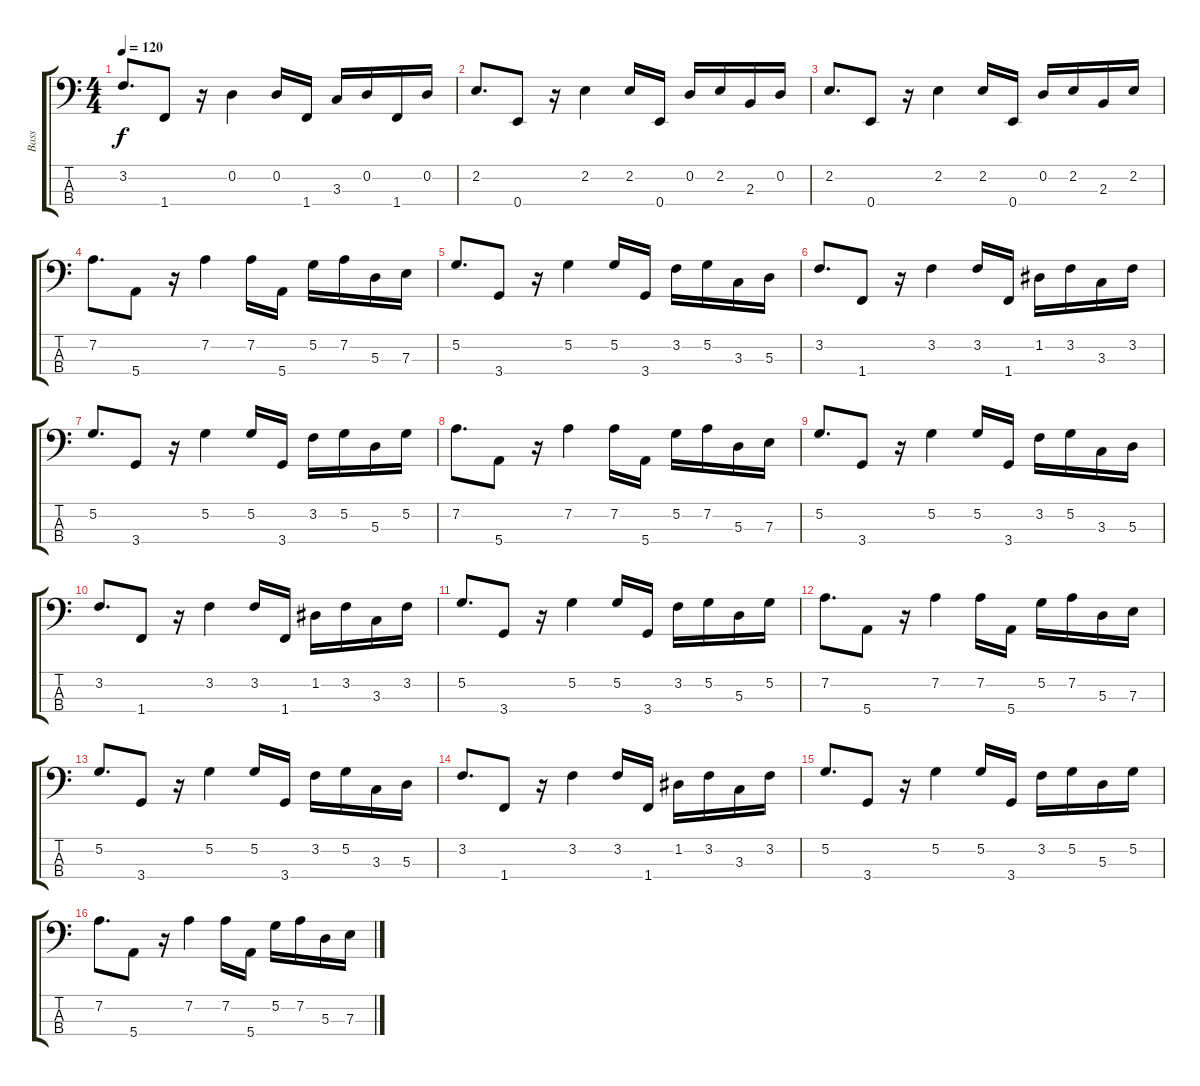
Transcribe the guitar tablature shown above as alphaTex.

\track ("Bass" "Bass") {instrument slapbass1}
\staff {score tabs}
\tuning (G2 D2 A1 E1) {hide}
\ts (4 4)
\tempo 120
\clef f4
\ks c
3.2.8{d dy f} 1.4.8 r.16 0.2.4 0.2.16 1.4.16 3.3.16 0.2.16 1.4.16 0.2.16 |
2.2.8{d} 0.4.8 r.16 2.2.4 2.2.16 0.4.16 0.2.16 2.2.16 2.3.16 0.2.16 |
2.2.8{d} 0.4.8 r.16 2.2.4 2.2.16 0.4.16 0.2.16 2.2.16 2.3.16 2.2.16 |
7.2.8{d} 5.4.8 r.16 7.2.4 7.2.16 5.4.16 5.2.16 7.2.16 5.3.16 7.3.16 |
5.2.8{d} 3.4.8 r.16 5.2.4 5.2.16 3.4.16 3.2.16 5.2.16 3.3.16 5.3.16 |
3.2.8{d} 1.4.8 r.16 3.2.4 3.2.16 1.4.16 1.2.16 3.2.16 3.3.16 3.2.16 |
5.2.8{d} 3.4.8 r.16 5.2.4 5.2.16 3.4.16 3.2.16 5.2.16 5.3.16 5.2.16 |
7.2.8{d} 5.4.8 r.16 7.2.4 7.2.16 5.4.16 5.2.16 7.2.16 5.3.16 7.3.16 |
5.2.8{d} 3.4.8 r.16 5.2.4 5.2.16 3.4.16 3.2.16 5.2.16 3.3.16 5.3.16 |
3.2.8{d} 1.4.8 r.16 3.2.4 3.2.16 1.4.16 1.2.16 3.2.16 3.3.16 3.2.16 |
5.2.8{d} 3.4.8 r.16 5.2.4 5.2.16 3.4.16 3.2.16 5.2.16 5.3.16 5.2.16 |
7.2.8{d} 5.4.8 r.16 7.2.4 7.2.16 5.4.16 5.2.16 7.2.16 5.3.16 7.3.16 |
5.2.8{d} 3.4.8 r.16 5.2.4 5.2.16 3.4.16 3.2.16 5.2.16 3.3.16 5.3.16 |
3.2.8{d} 1.4.8 r.16 3.2.4 3.2.16 1.4.16 1.2.16 3.2.16 3.3.16 3.2.16 |
5.2.8{d} 3.4.8 r.16 5.2.4 5.2.16 3.4.16 3.2.16 5.2.16 5.3.16 5.2.16 |
7.2.8{d} 5.4.8 r.16 7.2.4 7.2.16 5.4.16 5.2.16 7.2.16 5.3.16 7.3.16
